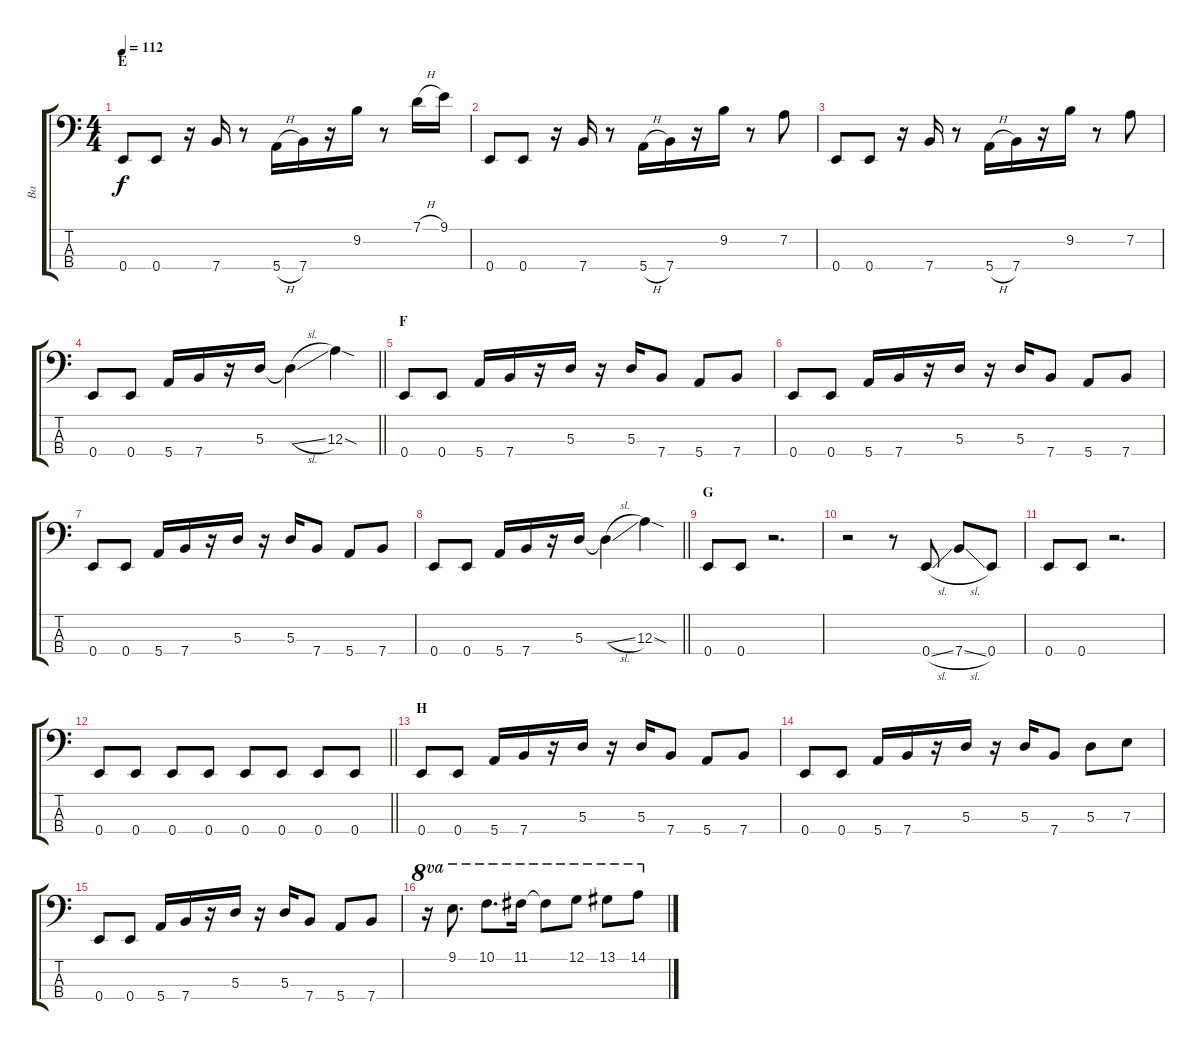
\track ("Ba" "Ba") {instrument electricbassfinger}
\staff {score tabs}
\tuning (G2 D2 A1 E1) {hide}
\ts (4 4)
\section ("" "E")
\tempo 112
\clef f4
\ks c
0.4.8{dy f} 0.4.8 r.16 7.4.16 r.8 5.4{h}.16 7.4.16 r.16 9.2.16 r.8 7.1{h}.16 9.1.16 |
0.4.8 0.4.8 r.16 7.4.16 r.8 5.4{h}.16 7.4.16 r.16 9.2.16 r.8 7.2.8 |
0.4.8 0.4.8 r.16 7.4.16 r.8 5.4{h}.16 7.4.16 r.16 9.2.16 r.8 7.2.8 |
\barLineRight lightlight
0.4.8 0.4.8 5.4.16 7.4.16 r.16 5.3.16 5.3{sl t}.4 12.3{sod}.4 |
\section ("" "F")
0.4.8 0.4.8 5.4.16 7.4.16 r.16 5.3.16 r.16 5.3.16 7.4.8 5.4.8 7.4.8 |
0.4.8 0.4.8 5.4.16 7.4.16 r.16 5.3.16 r.16 5.3.16 7.4.8 5.4.8 7.4.8 |
0.4.8 0.4.8 5.4.16 7.4.16 r.16 5.3.16 r.16 5.3.16 7.4.8 5.4.8 7.4.8 |
\barLineRight lightlight
0.4.8 0.4.8 5.4.16 7.4.16 r.16 5.3.16 5.3{sl t}.4 12.3{sod}.4 |
\section ("" "G")
0.4.8 0.4.8 r.2{d} |
r.2 r.8 0.4{sl}.8 7.4{sl}.8 0.4.8 |
0.4.8 0.4.8 r.2{d} |
\barLineRight lightlight
0.4.8 0.4.8 0.4.8 0.4.8 0.4.8 0.4.8 0.4.8 0.4.8 |
\section ("" "H")
0.4.8 0.4.8 5.4.16 7.4.16 r.16 5.3.16 r.16 5.3.16 7.4.8 5.4.8 7.4.8 |
0.4.8 0.4.8 5.4.16 7.4.16 r.16 5.3.16 r.16 5.3.16 7.4.8 5.3.8 7.3.8 |
0.4.8 0.4.8 5.4.16 7.4.16 r.16 5.3.16 r.16 5.3.16 7.4.8 5.4.8 7.4.8 |
r.16{ot 8va} 9.1.8{d ot 8va} 10.1.8{d ot 8va} 11.1.16{ot 8va} 11.1{t}.8{ot 8va} 12.1.8{ot 8va} 13.1.8{ot 8va} 14.1.8{ot 8va}
